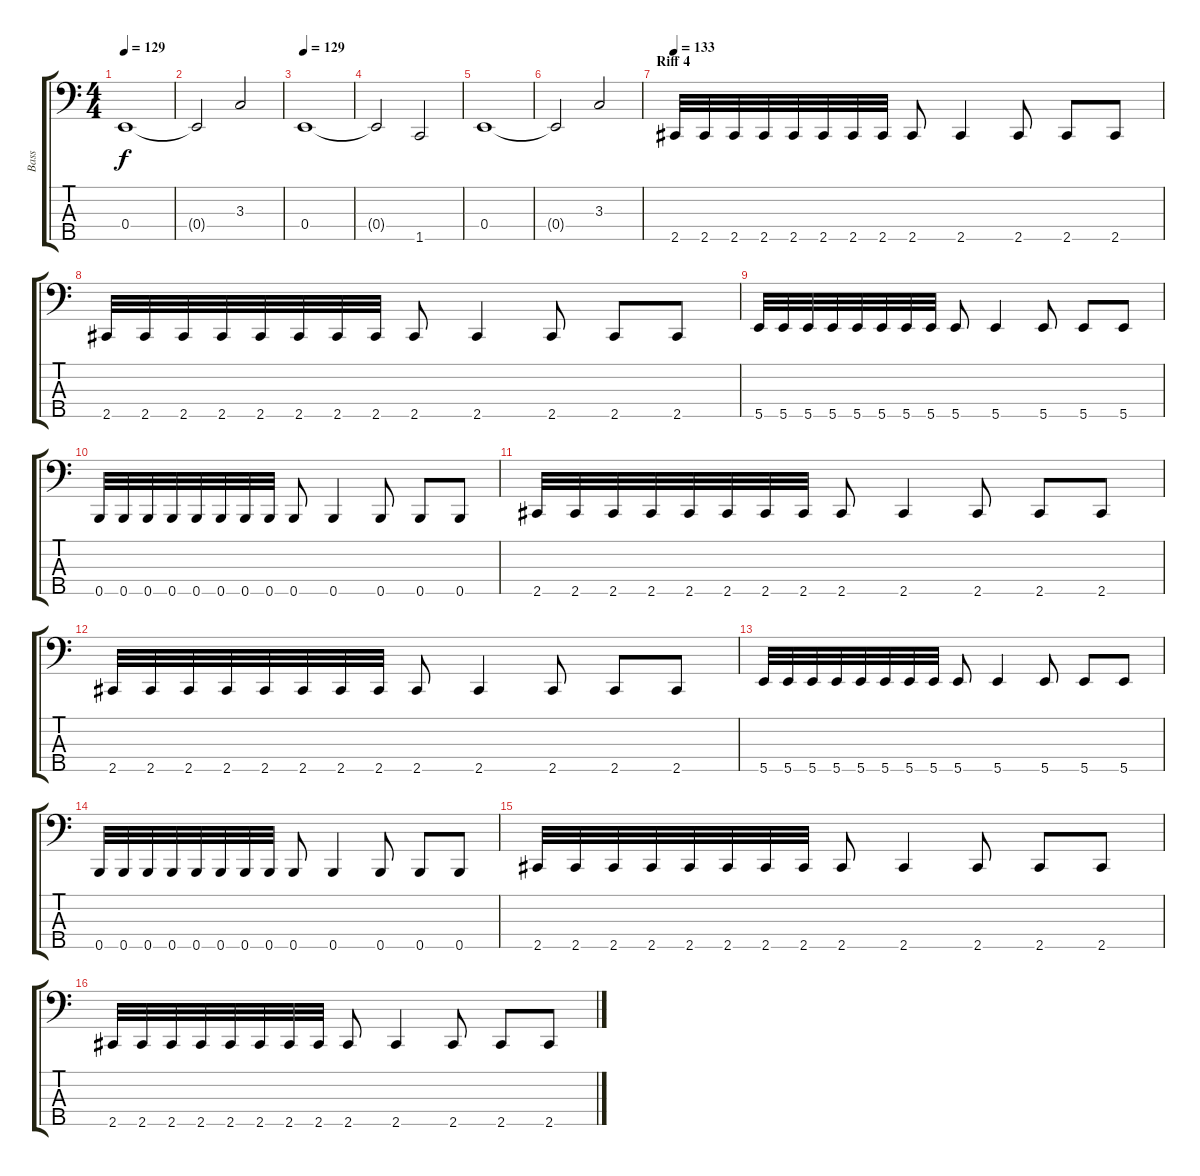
\track ("Bass" "Bass") {instrument electricbassfinger}
\staff {score tabs}
\tuning (G2 D2 A1 E1 B0) {hide}
\ts (4 4)
\tempo 129
\clef f4
\ks c
0.4.1{dy f} |
0.4{t}.2 3.3.2 |
\tempo 129
0.4.1 |
0.4{t}.2 1.5.2 |
0.4.1 |
0.4{t}.2 3.3.2 |
\section ("" "Riff 4")
\tempo 133
2.5.32 2.5.32 2.5.32 2.5.32 2.5.32 2.5.32 2.5.32 2.5.32 2.5.8 2.5.4 2.5.8 2.5.8 2.5.8 |
2.5.32 2.5.32 2.5.32 2.5.32 2.5.32 2.5.32 2.5.32 2.5.32 2.5.8 2.5.4 2.5.8 2.5.8 2.5.8 |
5.5.32 5.5.32 5.5.32 5.5.32 5.5.32 5.5.32 5.5.32 5.5.32 5.5.8 5.5.4 5.5.8 5.5.8 5.5.8 |
0.5.32 0.5.32 0.5.32 0.5.32 0.5.32 0.5.32 0.5.32 0.5.32 0.5.8 0.5.4 0.5.8 0.5.8 0.5.8 |
2.5.32 2.5.32 2.5.32 2.5.32 2.5.32 2.5.32 2.5.32 2.5.32 2.5.8 2.5.4 2.5.8 2.5.8 2.5.8 |
2.5.32 2.5.32 2.5.32 2.5.32 2.5.32 2.5.32 2.5.32 2.5.32 2.5.8 2.5.4 2.5.8 2.5.8 2.5.8 |
5.5.32 5.5.32 5.5.32 5.5.32 5.5.32 5.5.32 5.5.32 5.5.32 5.5.8 5.5.4 5.5.8 5.5.8 5.5.8 |
0.5.32 0.5.32 0.5.32 0.5.32 0.5.32 0.5.32 0.5.32 0.5.32 0.5.8 0.5.4 0.5.8 0.5.8 0.5.8 |
2.5.32 2.5.32 2.5.32 2.5.32 2.5.32 2.5.32 2.5.32 2.5.32 2.5.8 2.5.4 2.5.8 2.5.8 2.5.8 |
2.5.32 2.5.32 2.5.32 2.5.32 2.5.32 2.5.32 2.5.32 2.5.32 2.5.8 2.5.4 2.5.8 2.5.8 2.5.8
